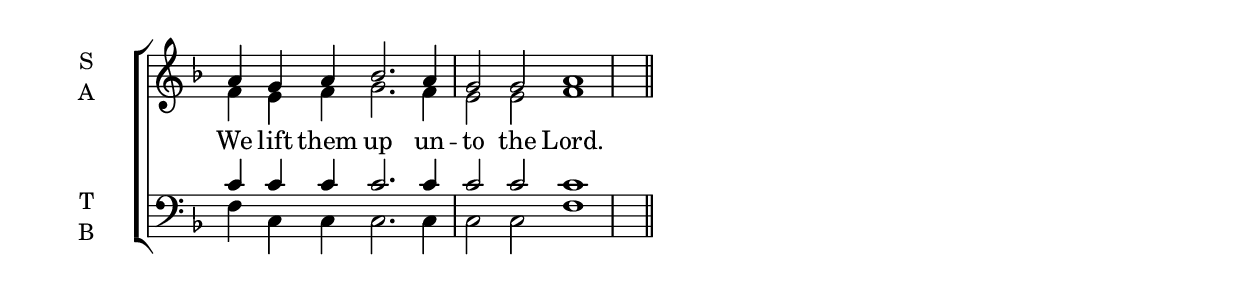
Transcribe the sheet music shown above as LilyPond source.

\version "2.18.2"

% Provide an easy way to group a bunch of text together on a breve
% http://lilypond.org/doc/v2.18/Documentation/notation/working-with-ancient-music_002d_002dscenarios-and-solutions
recite = \once \override LyricText.self-alignment-X = #-1


global = {
  \time 7/4 % Not used, Time_signature_engraver is removed from layout
  \key f \major
  \set Timing.defaultBarType = "" %% Only put bar lines where I say
}

lyricText = \lyricmode {          We lift them up    un -- to the Lord. }
soprano = \relative c'' { \global a4  g    a   bes2. a4    g2 g   a1 \bar "||" }
alto    = \relative c'  { \global f4  e    f   g2.   f4    e2 e   f1 }
tenor   = \relative c'  { \global c4  c    c   c2.   c4    c2 c   c1 }
bass    = \relative c   { \global f4  c    c   c2.   c4    c2 c   f1 }


\score {
  \new ChoirStaff <<
    \new Staff \with {
      midiInstrument = "choir aahs"
      instrumentName = \markup \center-column { S A }
    } <<
      \new Voice = "soprano" { \voiceOne \soprano }
      \new Voice = "alto" { \voiceTwo \alto }
    >>
    \new Lyrics \with {
      \override VerticalAxisGroup #'staff-affinity = #CENTER
    } \lyricsto "soprano" \lyricText

    \new Staff \with {
      midiInstrument = "choir aahs"
      instrumentName = \markup \center-column { T B }
      } <<
        \clef bass
        \new Voice = "tenor" { \voiceOne \tenor }
        \new Voice = "bass" { \voiceTwo \bass }
    >>
  >>
  \layout {
    \context {
      \Staff
      \remove "Time_signature_engraver"
    }
    \context {
      \Score
      \omit BarNumber
    }
  }
  \midi { \tempo 4 = 150
          \context {
            \Voice
            \remove "Dynamic_performer"
    }
  }
}
